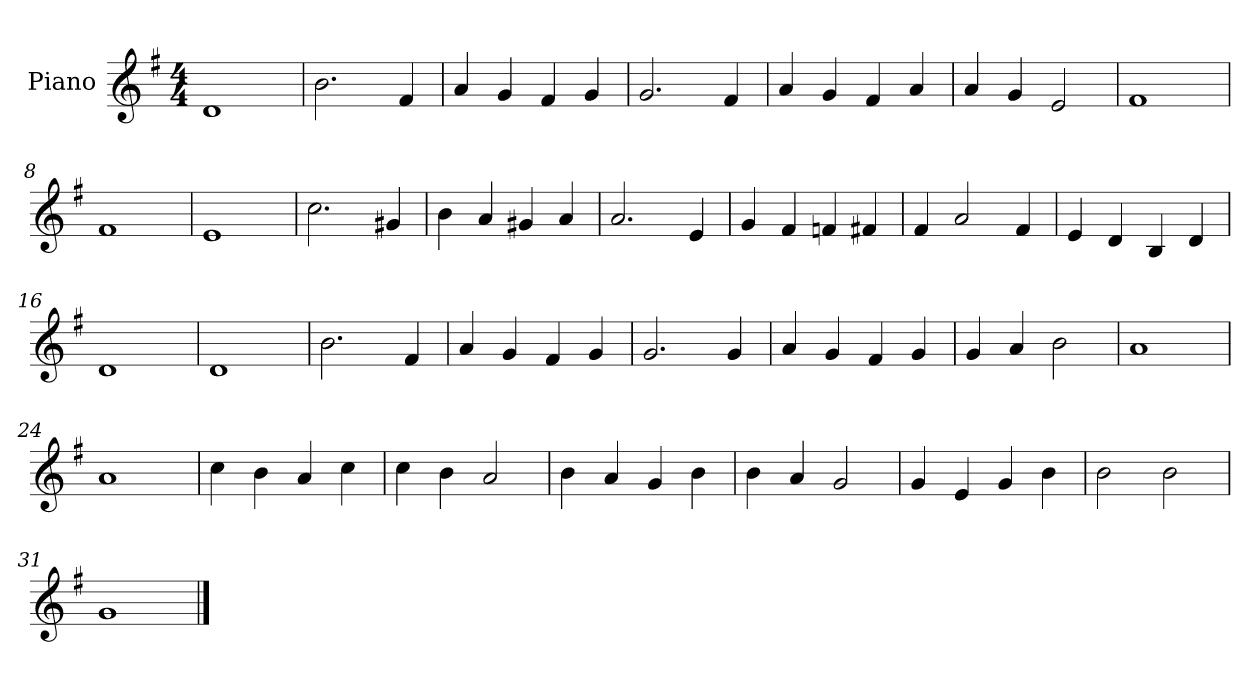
**kern
*part1
*staff1
*I"Piano
*I'Pno
*clefG2
*k[f#]
*M4/4
=1
1d
=2
2.b\
4f#/
=3
4a/
4g/
4f#/
4g/
=4
2.g/
4f#/
=5
4a/
4g/
4f#/
4a/
=6
4a/
4g/
2e/
=7
1f#
=8
1f#
=9
1e
=10
2.cc\
4g#X/
=11
4b\
4a/
4g#X/
4a/
=12
2.a/
4e/
=13
4g/
4f#/
4fn/
4f#X/
=14
4f#/
2a/
4f#/
=15
4e/
4d/
4B/
4d/
=16
1d
=17
1d
=18
2.b\
4f#/
=19
4a/
4g/
4f#/
4g/
=20
2.g/
4g/
=21
4a/
4g/
4f#/
4g/
=22
4g/
4a/
2b\
=23
1a
=24
1a
=25
4cc\
4b\
4a/
4cc\
=26
4cc\
4b\
2a/
=27
4b\
4a/
4g/
4b\
=28
4b\
4a/
2g/
=29
4g/
4e/
4g/
4b\
=30
2b\
2b\
=31
1g
==
*-
